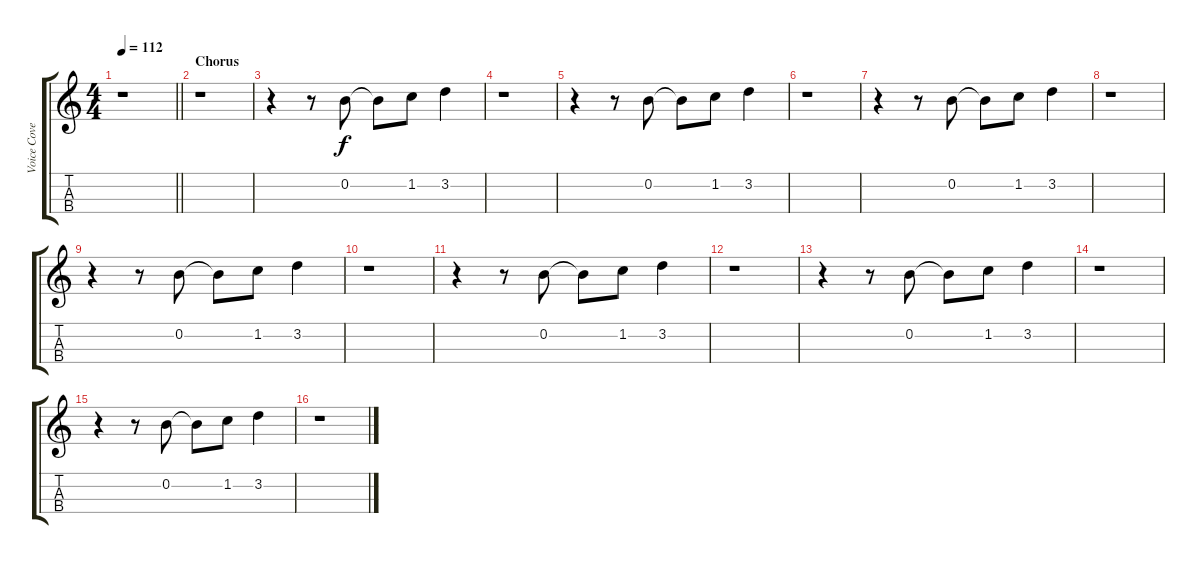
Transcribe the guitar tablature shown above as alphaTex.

\track ("Voice Cover ( Edward O' Brien )" "Voice Cove") {instrument contrabass}
\staff {score tabs}
\tuning (E4 B3 G3 D3) {hide}
\ts (4 4)
\tempo 112
\clef g2
\barLineRight lightlight
\ks c
r.1{dy f} |
\section ("" "Chorus")
r.1 |
r.4 r.8 0.2.8 0.2{t}.8 1.2.8 3.2.4 |
r.1 |
r.4 r.8 0.2.8 0.2{t}.8 1.2.8 3.2.4 |
r.1 |
r.4 r.8 0.2.8 0.2{t}.8 1.2.8 3.2.4 |
r.1 |
r.4 r.8 0.2.8 0.2{t}.8 1.2.8 3.2.4 |
r.1 |
r.4 r.8 0.2.8 0.2{t}.8 1.2.8 3.2.4 |
r.1 |
r.4 r.8 0.2.8 0.2{t}.8 1.2.8 3.2.4 |
r.1 |
r.4 r.8 0.2.8 0.2{t}.8 1.2.8 3.2.4 |
r.1
